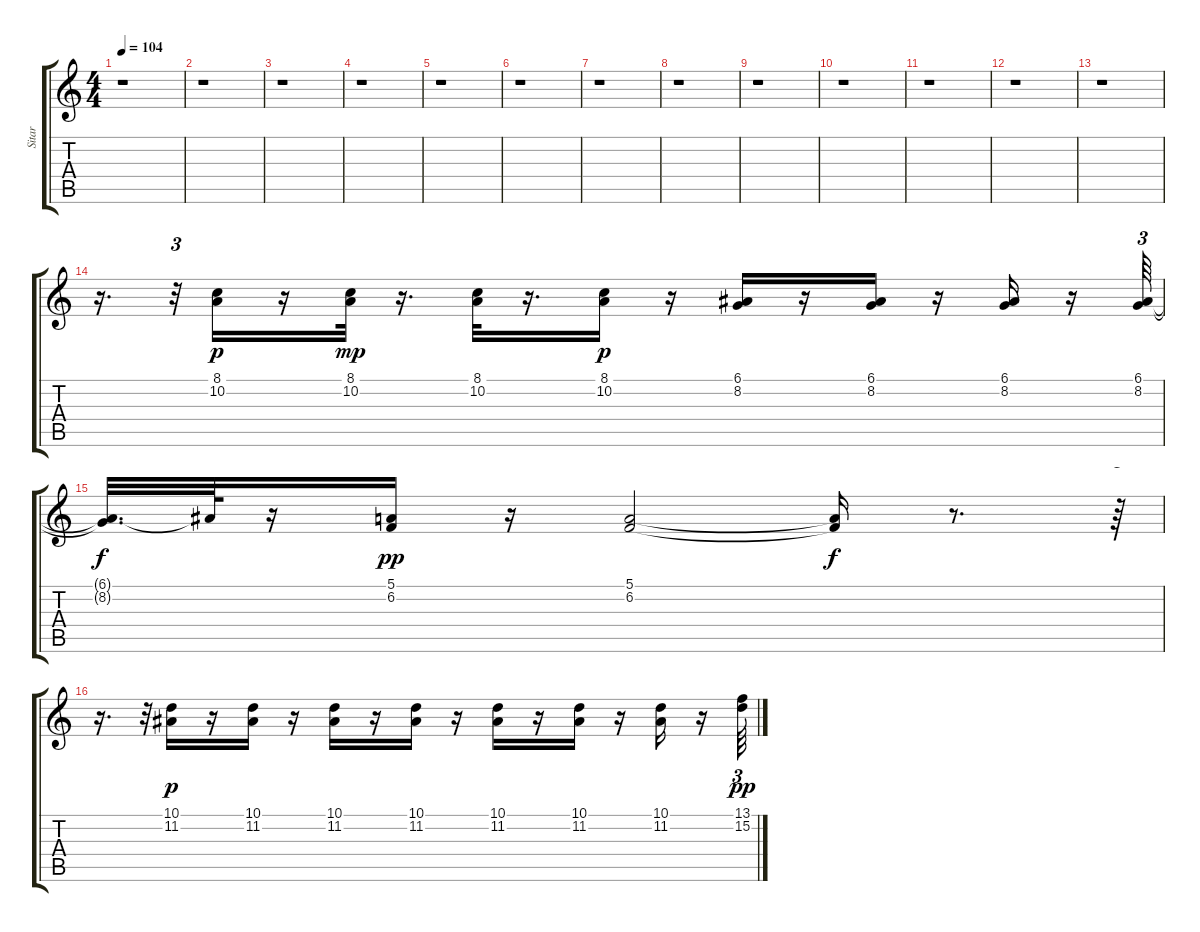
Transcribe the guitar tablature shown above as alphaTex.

\track ("Sitar" "Sitar") {instrument sitar}
\staff {score tabs}
\tuning (E4 B3 G3 D3 A2 E2) {hide}
\ts (4 4)
\tempo 104
\clef g2
\ks c
r.1{dy f} |
r.1 |
r.1 |
r.1 |
r.1 |
r.1 |
r.1 |
r.1 |
r.1 |
r.1 |
r.1 |
r.1 |
r.1 |
r.16{d} r.32{tu (3 2)} (8.1 10.2).16{dy p} r.16 (8.1 10.2).32{dy mp} r.16{d} (8.1 10.2).32 r.16{d} (8.1 10.2).16{dy p} r.16 (6.1 8.2).16 r.16 (6.1 8.2).16 r.16 (6.1 8.2).16 r.16 (6.1 8.2).64{tu (3 2)} |
(6.1{t} 8.2{t}).32{d dy f} 6.1{t}.64 r.16 (5.1 6.2).16{dy pp} r.16 (5.1 6.2).2 (5.1{t} 6.2{t}).16{dy f} r.8{d} r.64{tu (3 2)} |
r.16{d} r.32{tu (3 2)} (10.1 11.2).16{dy p} r.16 (10.1 11.2).16 r.16 (10.1 11.2).16 r.16 (10.1 11.2).16 r.16 (10.1 11.2).16 r.16 (10.1 11.2).16 r.16 (10.1 11.2).16 r.16 (13.1 15.2).64{tu (3 2) dy pp}
